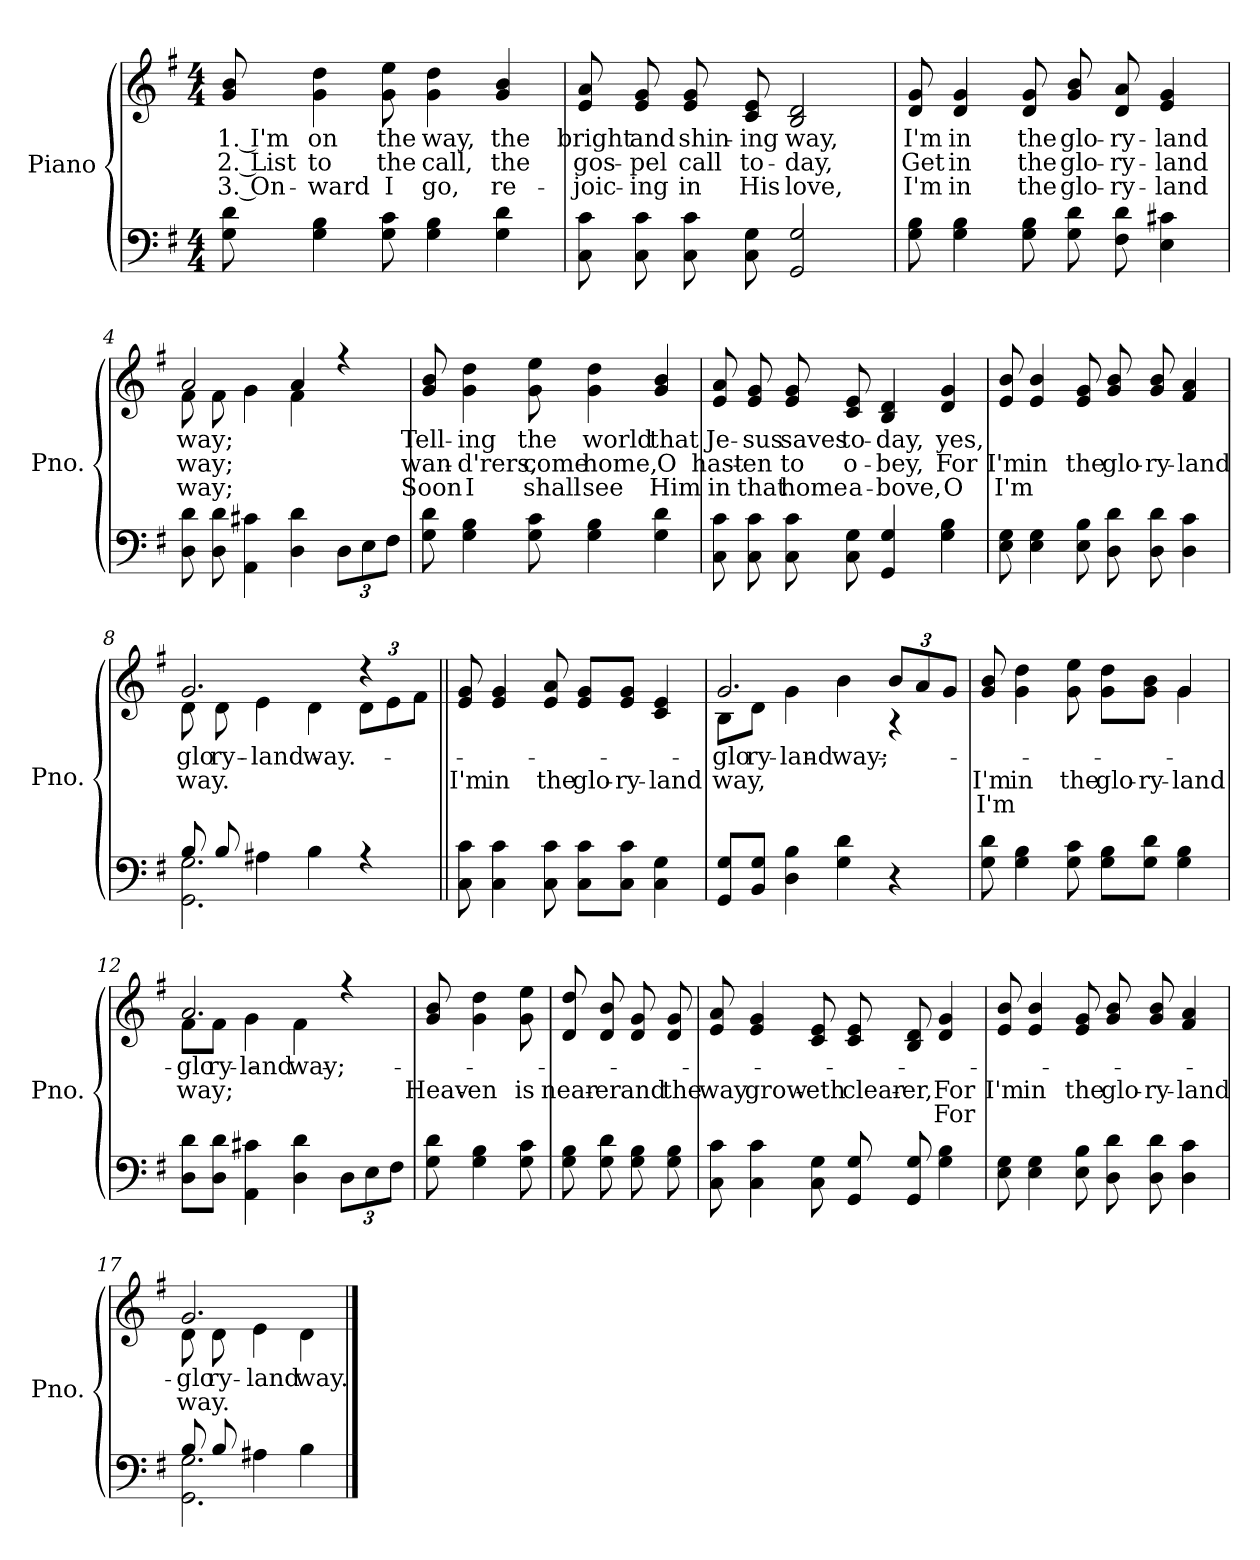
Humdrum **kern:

**kern	**kern	**text	**text	**text
*part1	*part1	*part1	*part1	*part1
*staff2	*staff1	*staff1	*staff1	*staff1
*I"Piano	*	*	*	*
*I'Pno.	*	*	*	*
*clefF4	*clefG2	*	*	*
*k[f#]	*k[f#]	*	*	*
*M4/4	*M4/4	*	*	*
=1	=1	=1	=1	=1
!	!	!LO:LY:b	!LO:LY:b	!LO:LY:b
8G\ 8d\	8g/ 8b/	1. I'm	2. List	3. On-
!	!	!LO:LY:b	!LO:LY:b	!LO:LY:b
4G\ 4B\	4g\ 4dd\	on	to	-ward
!	!	!LO:LY:b	!LO:LY:b	!LO:LY:b
8G\ 8c\	8g\ 8ee\	the	the	I
!	!	!LO:LY:b	!LO:LY:b	!LO:LY:b
4G\ 4B\	4g\ 4dd\	way,	call,	go,
!	!	!LO:LY:b	!LO:LY:b	!LO:LY:b
4G\ 4d\	4g/ 4b/	the	the	re-
=2	=2	=2	=2	=2
!	!	!LO:LY:b	!LO:LY:b	!LO:LY:b
8C\ 8c\	8e/ 8a/	bright	gos-	-joic-
!	!	!LO:LY:b	!LO:LY:b	!LO:LY:b
8C\ 8c\	8e/ 8g/	and	-pel	-ing
!	!	!LO:LY:b	!LO:LY:b	!LO:LY:b
8C\ 8c\	8e/ 8g/	shin-	call	in
!	!	!LO:LY:b	!LO:LY:b	!LO:LY:b
8C\ 8G\	8c/ 8e/	-ing	to-	His
!	!	!LO:LY:b	!LO:LY:b	!LO:LY:b
2GG/ 2G/	2B/ 2d/	way,	-day,	love,
=3	=3	=3	=3	=3
!	!	!LO:LY:b	!LO:LY:b	!LO:LY:b
8G\ 8B\	8d/ 8g/	I'm	Get	I'm
!	!	!LO:LY:b	!LO:LY:b	!LO:LY:b
4G\ 4B\	4d/ 4g/	in	in	in
!	!	!LO:LY:b	!LO:LY:b	!LO:LY:b
8G\ 8B\	8d/ 8g/	the	the	the
!	!	!LO:LY:b	!LO:LY:b	!LO:LY:b
8G\ 8d\	8g/ 8b/	glo-	glo-	glo-
!	!	!LO:LY:b	!LO:LY:b	!LO:LY:b
8F#\ 8d\	8d/ 8a/	-ry-	-ry-	-ry-
!	!	!LO:LY:b	!LO:LY:b	!LO:LY:b
4E\ 4c#X\	4e/ 4g/	-land	-land	-land
=4	=4	=4	=4	=4
!	!	!LO:LY:b	!LO:LY:b	!LO:LY:b
*	*^	*	*	*
8D\ 8d\	2a/	8f#\	way;	way;	way;
8D\ 8d\	.	8f#\	.	.	.
4AA\ 4c#X\	.	4g\	.	.	.
4D\ 4d\	4a/	4f#\	.	.	.
*Xbrackettup	*	*	*	*	*
12D\L	4ryy	4rff	.	.	.
12E\	.	.	.	.	.
12F#\J	.	.	.	.	.
*	*v	*v	*	*	*
!!LO:LB:g=z
=5	=5	=5	=5	=5
!	!	!LO:LY:b	!LO:LY:b	!LO:LY:b
8G\ 8d\	8g/ 8b/	Tell-	wan-	Soon
!	!	!LO:LY:b	!LO:LY:b	!LO:LY:b
4G\ 4B\	4g\ 4dd\	-ing	-d'rers,	I
!	!	!LO:LY:b	!LO:LY:b	!LO:LY:b
8G\ 8c\	8g\ 8ee\	the	come	shall
!	!	!LO:LY:b	!LO:LY:b	!LO:LY:b
4G\ 4B\	4g\ 4dd\	world	home,	see
!	!	!LO:LY:b	!LO:LY:b	!LO:LY:b
4G\ 4d\	4g/ 4b/	that	O	Him
=6	=6	=6	=6	=6
!	!	!LO:LY:b	!LO:LY:b	!LO:LY:b
8C\ 8c\	8e/ 8a/	Je-	hast-	in
!	!	!LO:LY:b	!LO:LY:b	!LO:LY:b
8C\ 8c\	8e/ 8g/	-sus	-en	that
!	!	!LO:LY:b	!LO:LY:b	!LO:LY:b
8C\ 8c\	8e/ 8g/	saves	to	home
!	!	!LO:LY:b	!LO:LY:b	!LO:LY:b
8C\ 8G\	8c/ 8e/	to-	o-	a-
!	!	!LO:LY:b	!LO:LY:b	!LO:LY:b
4GG/ 4G/	4B/ 4d/	-day,	-bey,	-bove,
!	!	!LO:LY:b	!LO:LY:b	!LO:LY:b
4G\ 4B\	4d/ 4g/	yes,	For	O
=7	=7	=7	=7	=7
!	!	!	!LO:LY:b	!LO:LY:b
8E\ 8G\	8e/ 8b/	.	I'm	I'm
!	!	!	!LO:LY:b	!
4E\ 4G\	4e/ 4b/	.	in	.
!	!	!	!LO:LY:b	!
8E\ 8B\	8e/ 8g/	.	the	.
!	!	!	!LO:LY:b	!
8D\ 8d\	8g/ 8b/	.	glo-	.
!	!	!	!LO:LY:b	!
8D\ 8d\	8g/ 8b/	.	-ry-	.
!	!	!	!LO:LY:b	!
4D\ 4c\	4f#/ 4a/	.	-land	.
=8	=8	=8	=8	=8
*^	*	*	*	*
!	!	!	!	!LO:LY:b	!
*	*	*^	*	*	*
!	!	!	!	!LO:LY:b	!	!
2.GG\ 2.G\	8B/	2.g/	8d\	glo-	way.	.
!	!	!	!	!LO:LY:b	!	!
.	8B/	.	8d\	-ry-	.	.
!	!	!	!	!LO:LY:b	!	!
.	4A#X\	.	4e\	-land	.	.
!	!	!	!	!LO:LY:b	!	!
.	4B\	.	4d\	way.	.	.
*	*	*	*Xbrackettup	*	*	*
4ryy	4rA	4r	12d\L	.	.	.
.	.	.	12e\	.	.	.
.	.	.	12f#\J	.	.	.
*v	*v	*	*	*	*	*
!!LO:LB:g=z
=9||	=9||	=9||	=9||	=9||	=9||
!	!	!	!	!LO:LY:b	!
*	*v	*v	*	*	*
8C\ 8c\	8e/ 8g/	.	I'm	.
!	!	!	!LO:LY:b	!
4C\ 4c\	4e/ 4g/	.	in	.
!	!	!	!LO:LY:b	!
8C\ 8c\	8e/ 8a/	.	the	.
!	!	!	!LO:LY:b	!
8C\ 8c\L	8e/ 8g/L	.	glo-	.
!	!	!	!LO:LY:b	!
8C\ 8c\J	8e/ 8g/J	.	-ry-	.
!	!	!	!LO:LY:b	!
4C\ 4G\	4c/ 4e/	.	-land	.
=10	=10	=10	=10	=10
!	!	!	!LO:LY:b	!
*	*^	*	*	*
!	!	!	!LO:LY:b	!	!
8GG/ 8G/L	2.g/	8B\L	glo-	way,	.
!	!	!	!LO:LY:b	!	!
8BB/ 8G/J	.	8d\J	-ry-	.	.
!	!	!	!LO:LY:b	!	!
4D\ 4B\	.	4g\	-land	.	.
!	!	!	!LO:LY:b	!	!
4G\ 4d\	.	4b\	way;	.	.
4r	12b/L	4r	.	.	.
.	12a/	.	.	.	.
.	12g/J	.	.	.	.
=11	=11	=11	=11	=11	=11
!	!	!	!	!LO:LY:b	!LO:LY:b
8G\ 8d\	8g/ 8b/	2.ryy	.	I'm	I'm
!	!	!	!	!LO:LY:b	!
4G\ 4B\	4g\ 4dd\	.	.	in	.
!	!	!	!	!LO:LY:b	!
8G\ 8c\	8g\ 8ee\	.	.	the	.
!	!	!	!	!LO:LY:b	!
8G\ 8B\L	8g\ 8dd\L	.	.	glo-	.
!	!	!	!	!LO:LY:b	!
8G\ 8d\J	8g\ 8b\J	.	.	-ry-	.
!	!	!	!	!LO:LY:b	!
4G\ 4B\	4g/	4g\	.	-land	.
=12	=12	=12	=12	=12	=12
!	!	!	!	!LO:LY:b	!
!	!	!	!LO:LY:b	!	!
8D\ 8d\L	2.a/	8f#\L	glo-	way;	.
!	!	!	!LO:LY:b	!	!
8D\ 8d\J	.	8f#\J	-ry-	.	.
!	!	!	!LO:LY:b	!	!
4AA\ 4c#X\	.	4g\	-land	.	.
!	!	!	!LO:LY:b	!	!
4D\ 4d\	.	4f#\	way;	.	.
12D\L	4ryy	4rff	.	.	.
12E\	.	.	.	.	.
12F#\J	.	.	.	.	.
*	*v	*v	*	*	*
=13	=13	=13	=13	=13
!	!	!	!LO:LY:b	!
8G\ 8d\	8g/ 8b/	.	Heav-	.
!	!	!	!LO:LY:b	!
4G\ 4B\	4g\ 4dd\	.	-en	.
!	!	!	!LO:LY:b	!
8G\ 8c\	8g\ 8ee\	.	is	.
!!LO:PB:g=z
=14	=14	=14	=14	=14
!	!	!	!LO:LY:b	!
8G\ 8B\	8d/ 8dd/	.	near-	.
!	!	!	!LO:LY:b	!
8G\ 8d\	8d/ 8b/	.	-er	.
!	!	!	!LO:LY:b	!
8G\ 8B\	8d/ 8g/	.	and	.
!	!	!	!LO:LY:b	!
8G\ 8B\	8d/ 8g/	.	the	.
=15	=15	=15	=15	=15
!	!	!	!LO:LY:b	!
8C\ 8c\	8e/ 8a/	.	way	.
!	!	!	!LO:LY:b	!
4C\ 4c\	4e/ 4g/	.	grow-	.
!	!	!	!LO:LY:b	!
8C\ 8G\	8c/ 8e/	.	-eth	.
!	!	!	!LO:LY:b	!
8GG/ 8G/	8c/ 8e/	.	clear-	.
!	!	!	!LO:LY:b	!
8GG/ 8G/	8B/ 8d/	.	-er,	.
!	!	!	!LO:LY:b	!LO:LY:b
4G\ 4B\	4d/ 4g/	.	For	For
=16	=16	=16	=16	=16
!	!	!	!LO:LY:b	!
8E\ 8G\	8e/ 8b/	.	I'm	.
!	!	!	!LO:LY:b	!
4E\ 4G\	4e/ 4b/	.	in	.
!	!	!	!LO:LY:b	!
8E\ 8B\	8e/ 8g/	.	the	.
!	!	!	!LO:LY:b	!
8D\ 8d\	8g/ 8b/	.	glo-	.
!	!	!	!LO:LY:b	!
8D\ 8d\	8g/ 8b/	.	-ry-	.
!	!	!	!LO:LY:b	!
4D\ 4c\	4f#/ 4a/	.	-land	.
=17	=17	=17	=17	=17
*^	*	*	*	*
!	!	!	!	!LO:LY:b	!
*	*	*^	*	*	*
!	!	!	!	!LO:LY:b	!	!
2.GG\ 2.G\	8B/	2.g/	8d\	glo-	way.	.
!	!	!	!	!LO:LY:b	!	!
.	8B/	.	8d\	-ry-	.	.
!	!	!	!	!LO:LY:b	!	!
.	4A#X\	.	4e\	-land	.	.
!	!	!	!	!LO:LY:b	!	!
.	4B\	.	4d\	way.	.	.
*v	*v	*	*	*	*	*
*	*v	*v	*	*	*
==	==	==	==	==
*-	*-	*-	*-	*-
